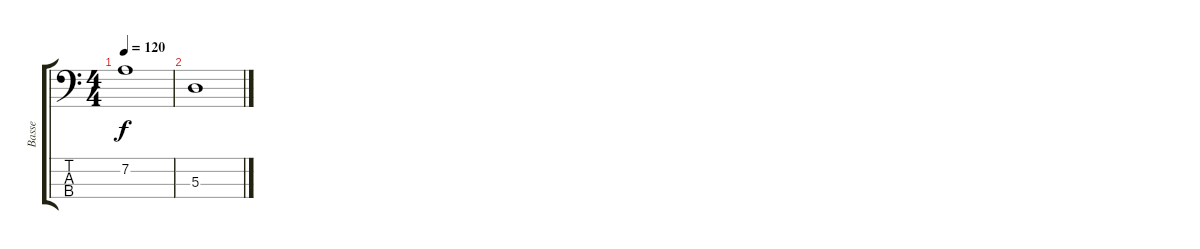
\track ("Basse" "Basse") {instrument electricbasspick}
\staff {score tabs}
\tuning (G2 D2 A1 E1) {hide}
\ts (4 4)
\tempo 120
\clef f4
\ks c
7.2.1{dy f} |
5.3.1
